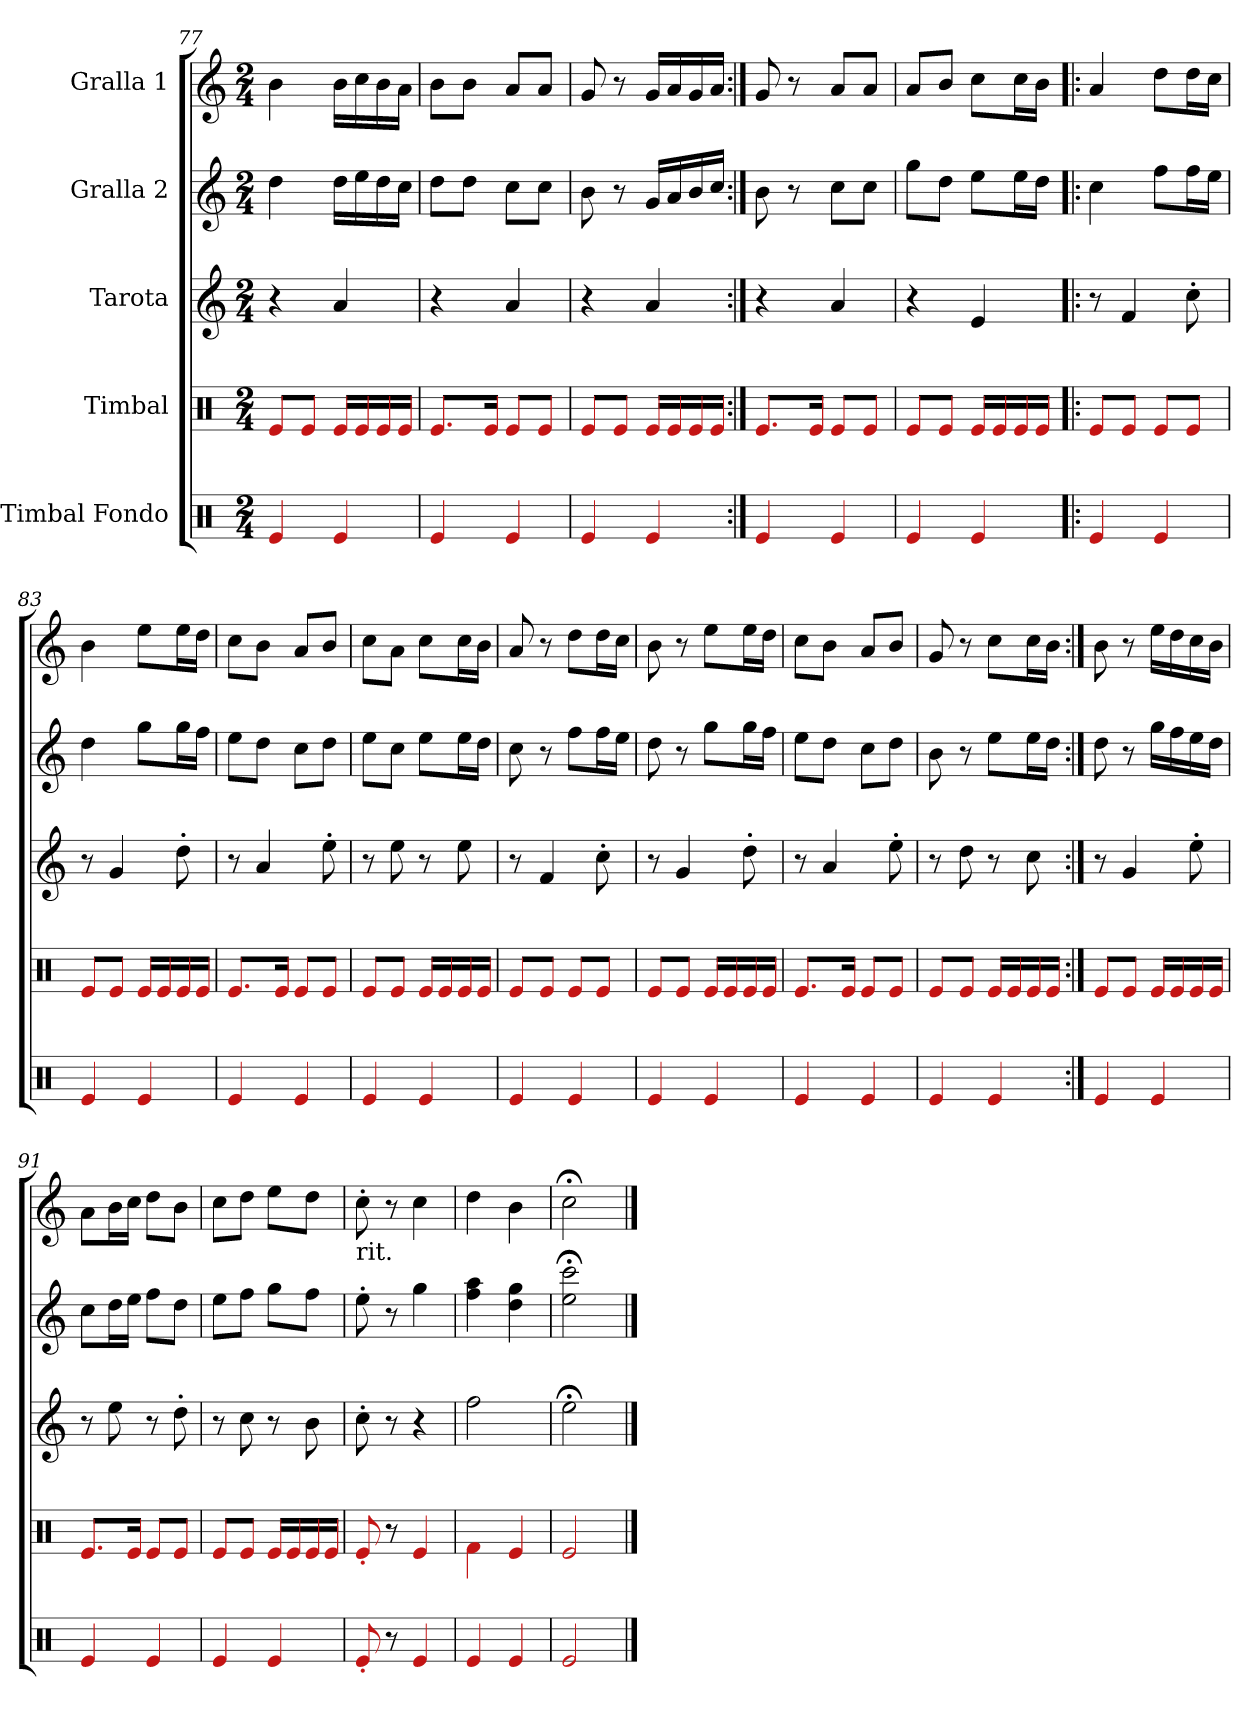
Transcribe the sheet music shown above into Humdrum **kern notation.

**kern	**kern	**kern	**kern	**kern
*part5	*part4	*part3	*part2	*part1
*staff5	*staff4	*staff3	*staff2	*staff1
*I"Timbal Fondo	*I"Timbal	*I"Tarota	*I"Gralla 2	*I"Gralla 1
*clefX	*clefX	*clefG2	*clefG2	*clefG2
*k[]	*k[]	*k[]	*k[]	*k[]
*M2/4	*M2/4	*M2/4	*M2/4	*M2/4
=77	=77	=77	=77	=77
4e/	8e/L	4r	4dd\	4b\
.	8e/J	.	.	.
4e/	16e/LL	4a/	16dd\LL	16b\LL
.	16e/	.	16ee\	16cc\
.	16e/	.	16dd\	16b\
.	16e/JJ	.	16cc\JJ	16a\JJ
=78	=78	=78	=78	=78
4e/	8.e/L	4r	8dd\L	8b\L
.	.	.	8dd\J	8b\J
.	16e/Jk	.	.	.
4e/	8e/L	4a/	8cc\L	8a/L
.	8e/J	.	8cc\J	8a/J
=79	=79	=79	=79	=79
4e/	8e/L	4r	8b\	8g/
.	8e/J	.	8r	8r
4e/	16e/LL	4a/	16g/LL	16g/LL
.	16e/	.	16a/	16a/
.	16e/	.	16b/	16g/
.	16e/JJ	.	16cc/JJ	16a/JJ
=80:|!	=80:|!	=80:|!	=80:|!	=80:|!
4e/	8.e/L	4r	8b\	8g/
.	.	.	8r	8r
.	16e/Jk	.	.	.
4e/	8e/L	4a/	8cc\L	8a/L
.	8e/J	.	8cc\J	8a/J
=81	=81	=81	=81	=81
4e/	8e/L	4r	8gg\L	8a/L
.	8e/J	.	8dd\J	8b/J
4e/	16e/LL	4e/	8ee\L	8cc\L
.	16e/	.	.	.
.	16e/	.	16ee\L	16cc\L
.	16e/JJ	.	16dd\JJ	16b\JJ
!!LO:PB:g=z
=82!|:	=82!|:	=82!|:	=82!|:	=82!|:
4e/	8e/L	8r	4cc\	4a/
.	8e/J	4f/	.	.
4e/	8e/L	.	8ff\L	8dd\L
.	8e/J	8cc'\	16ff\L	16dd\L
.	.	.	16ee\JJ	16cc\JJ
=83	=83	=83	=83	=83
4e/	8e/L	8r	4dd\	4b\
.	8e/J	4g/	.	.
4e/	16e/LL	.	8gg\L	8ee\L
.	16e/	.	.	.
.	16e/	8dd'\	16gg\L	16ee\L
.	16e/JJ	.	16ff\JJ	16dd\JJ
=84	=84	=84	=84	=84
4e/	8.e/L	8r	8ee\L	8cc\L
.	.	4a/	8dd\J	8b\J
.	16e/Jk	.	.	.
4e/	8e/L	.	8cc\L	8a/L
.	8e/J	8ee'\	8dd\J	8b/J
=85	=85	=85	=85	=85
4e/	8e/L	8r	8ee\L	8cc\L
.	8e/J	8ee\	8cc\J	8a\J
4e/	16e/LL	8r	8ee\L	8cc\L
.	16e/	.	.	.
.	16e/	8ee\	16ee\L	16cc\L
.	16e/JJ	.	16dd\JJ	16b\JJ
=86	=86	=86	=86	=86
4e/	8e/L	8r	8cc\	8a/
.	8e/J	4f/	8r	8r
4e/	8e/L	.	8ff\L	8dd\L
.	8e/J	8cc'\	16ff\L	16dd\L
.	.	.	16ee\JJ	16cc\JJ
=87	=87	=87	=87	=87
4e/	8e/L	8r	8dd\	8b\
.	8e/J	4g/	8r	8r
4e/	16e/LL	.	8gg\L	8ee\L
.	16e/	.	.	.
.	16e/	8dd'\	16gg\L	16ee\L
.	16e/JJ	.	16ff\JJ	16dd\JJ
=88	=88	=88	=88	=88
4e/	8.e/L	8r	8ee\L	8cc\L
.	.	4a/	8dd\J	8b\J
.	16e/Jk	.	.	.
4e/	8e/L	.	8cc\L	8a/L
.	8e/J	8ee'\	8dd\J	8b/J
!!LO:LB:g=z
=89	=89	=89	=89	=89
4e/	8e/L	8r	8b\	8g/
.	8e/J	8dd\	8r	8r
4e/	16e/LL	8r	8ee\L	8cc\L
.	16e/	.	.	.
.	16e/	8cc\	16ee\L	16cc\L
.	16e/JJ	.	16dd\JJ	16b\JJ
=90:|!	=90:|!	=90:|!	=90:|!	=90:|!
4e/	8e/L	8r	8dd\	8b\
.	8e/J	4g/	8r	8r
4e/	16e/LL	.	16gg\LL	16ee\LL
.	16e/	.	16ff\	16dd\
.	16e/	8ee'\	16ee\	16cc\
.	16e/JJ	.	16dd\JJ	16b\JJ
=91	=91	=91	=91	=91
4e/	8.e/L	8r	8cc\L	8a\L
.	.	8ee\	16dd\L	16b\L
.	16e/Jk	.	16ee\JJ	16cc\JJ
4e/	8e/L	8r	8ff\L	8dd\L
.	8e/J	8dd'\	8dd\J	8b\J
=92	=92	=92	=92	=92
4e/	8e/L	8r	8ee\L	8cc\L
.	8e/J	8cc\	8ff\J	8dd\J
4e/	16e/LL	8r	8gg\L	8ee\L
.	16e/	.	.	.
.	16e/	8b\	8ff\J	8dd\J
.	16e/JJ	.	.	.
=93	=93	=93	=93	=93
!	!	!	!	!LO:TX:b:t=rit.
8e'/	8e'/	8cc'\	8ee'\	8cc'\
8r	8r	8r	8r	8r
4e/	4e/	4r	4gg\	4cc\
=94	=94	=94	=94	=94
4e/	4f\	2ff\	4ff\ 4aa\	4dd\
4e/	4e/	.	4dd\ 4gg\	4b\
=95	=95	=95	=95	=95
2e/	2e/	2ee;<\	2ee\;< 2ccc\;<	2cc;<\
==	==	==	==	==
*-	*-	*-	*-	*-
